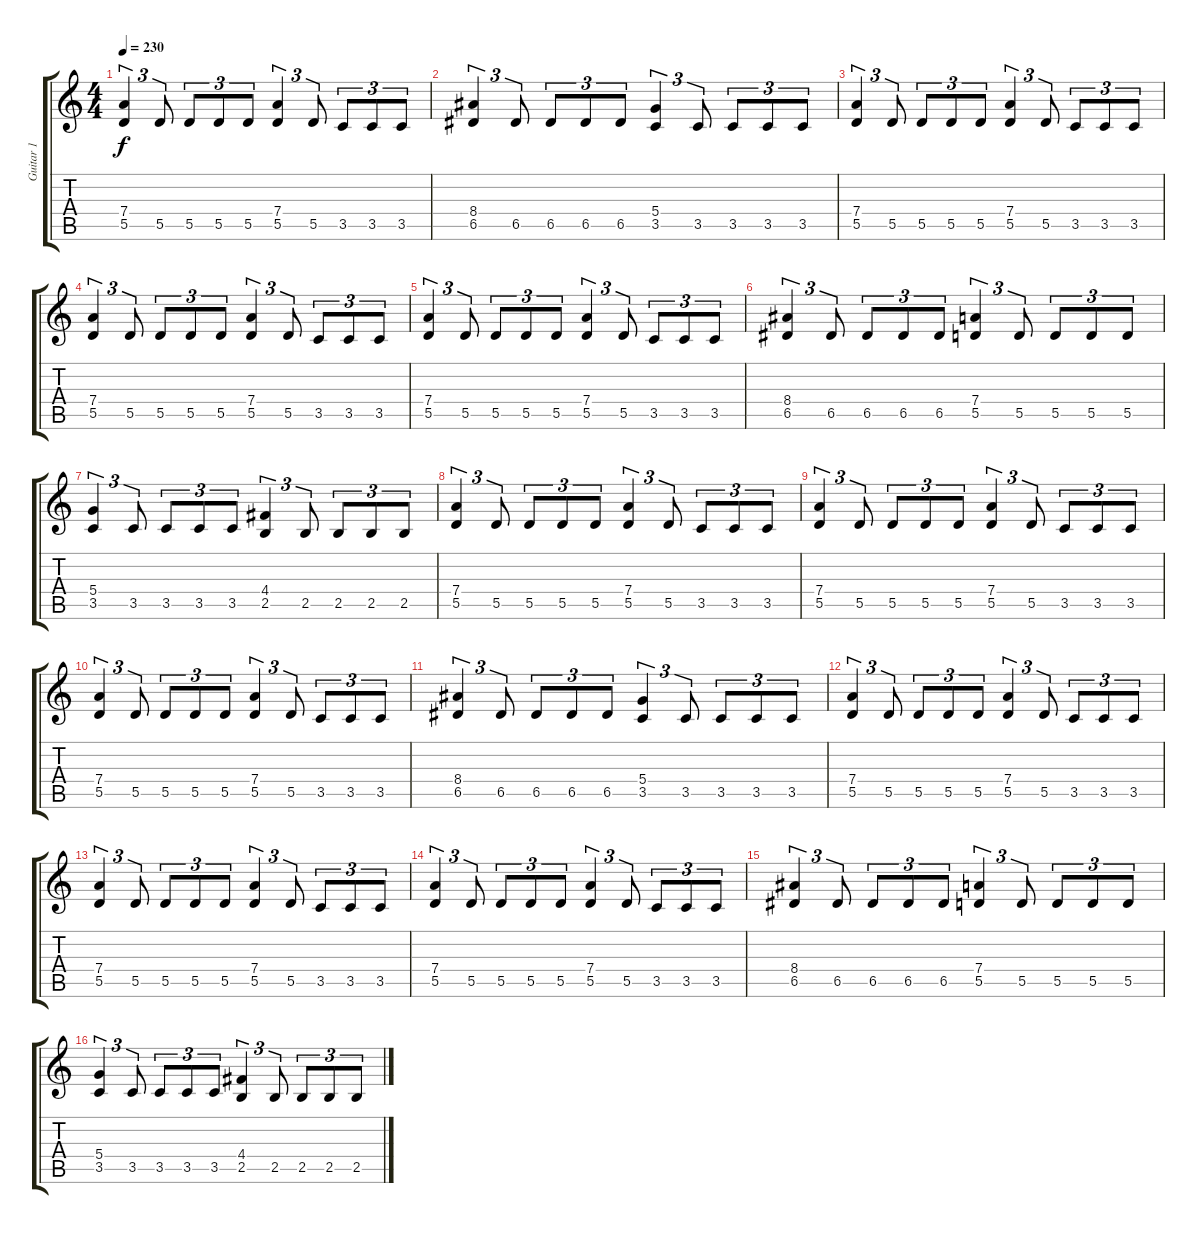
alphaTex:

\track ("Guitar 1" "Guitar 1") {instrument distortionguitar}
\staff {score tabs}
\tuning (E4 B3 G3 D3 A2 E2) {hide}
\ts (4 4)
\tempo 230
\clef g2
\ks c
(7.4 5.5).4{tu (3 2) dy f} 5.5.8{tu (3 2)} 5.5.8{tu (3 2)} 5.5.8{tu (3 2)} 5.5.8{tu (3 2)} (7.4 5.5).4{tu (3 2)} 5.5.8{tu (3 2)} 3.5.8{tu (3 2)} 3.5.8{tu (3 2)} 3.5.8{tu (3 2)} |
(8.4 6.5).4{tu (3 2)} 6.5.8{tu (3 2)} 6.5.8{tu (3 2)} 6.5.8{tu (3 2)} 6.5.8{tu (3 2)} (5.4 3.5).4{tu (3 2)} 3.5.8{tu (3 2)} 3.5.8{tu (3 2)} 3.5.8{tu (3 2)} 3.5.8{tu (3 2)} |
(7.4 5.5).4{tu (3 2)} 5.5.8{tu (3 2)} 5.5.8{tu (3 2)} 5.5.8{tu (3 2)} 5.5.8{tu (3 2)} (7.4 5.5).4{tu (3 2)} 5.5.8{tu (3 2)} 3.5.8{tu (3 2)} 3.5.8{tu (3 2)} 3.5.8{tu (3 2)} |
(7.4 5.5).4{tu (3 2)} 5.5.8{tu (3 2)} 5.5.8{tu (3 2)} 5.5.8{tu (3 2)} 5.5.8{tu (3 2)} (7.4 5.5).4{tu (3 2)} 5.5.8{tu (3 2)} 3.5.8{tu (3 2)} 3.5.8{tu (3 2)} 3.5.8{tu (3 2)} |
(7.4 5.5).4{tu (3 2)} 5.5.8{tu (3 2)} 5.5.8{tu (3 2)} 5.5.8{tu (3 2)} 5.5.8{tu (3 2)} (7.4 5.5).4{tu (3 2)} 5.5.8{tu (3 2)} 3.5.8{tu (3 2)} 3.5.8{tu (3 2)} 3.5.8{tu (3 2)} |
(8.4 6.5).4{tu (3 2)} 6.5.8{tu (3 2)} 6.5.8{tu (3 2)} 6.5.8{tu (3 2)} 6.5.8{tu (3 2)} (7.4 5.5).4{tu (3 2)} 5.5.8{tu (3 2)} 5.5.8{tu (3 2)} 5.5.8{tu (3 2)} 5.5.8{tu (3 2)} |
(5.4 3.5).4{tu (3 2)} 3.5.8{tu (3 2)} 3.5.8{tu (3 2)} 3.5.8{tu (3 2)} 3.5.8{tu (3 2)} (4.4 2.5).4{tu (3 2)} 2.5.8{tu (3 2)} 2.5.8{tu (3 2)} 2.5.8{tu (3 2)} 2.5.8{tu (3 2)} |
(7.4 5.5).4{tu (3 2)} 5.5.8{tu (3 2)} 5.5.8{tu (3 2)} 5.5.8{tu (3 2)} 5.5.8{tu (3 2)} (7.4 5.5).4{tu (3 2)} 5.5.8{tu (3 2)} 3.5.8{tu (3 2)} 3.5.8{tu (3 2)} 3.5.8{tu (3 2)} |
(7.4 5.5).4{tu (3 2)} 5.5.8{tu (3 2)} 5.5.8{tu (3 2)} 5.5.8{tu (3 2)} 5.5.8{tu (3 2)} (7.4 5.5).4{tu (3 2)} 5.5.8{tu (3 2)} 3.5.8{tu (3 2)} 3.5.8{tu (3 2)} 3.5.8{tu (3 2)} |
(7.4 5.5).4{tu (3 2)} 5.5.8{tu (3 2)} 5.5.8{tu (3 2)} 5.5.8{tu (3 2)} 5.5.8{tu (3 2)} (7.4 5.5).4{tu (3 2)} 5.5.8{tu (3 2)} 3.5.8{tu (3 2)} 3.5.8{tu (3 2)} 3.5.8{tu (3 2)} |
(8.4 6.5).4{tu (3 2)} 6.5.8{tu (3 2)} 6.5.8{tu (3 2)} 6.5.8{tu (3 2)} 6.5.8{tu (3 2)} (5.4 3.5).4{tu (3 2)} 3.5.8{tu (3 2)} 3.5.8{tu (3 2)} 3.5.8{tu (3 2)} 3.5.8{tu (3 2)} |
(7.4 5.5).4{tu (3 2)} 5.5.8{tu (3 2)} 5.5.8{tu (3 2)} 5.5.8{tu (3 2)} 5.5.8{tu (3 2)} (7.4 5.5).4{tu (3 2)} 5.5.8{tu (3 2)} 3.5.8{tu (3 2)} 3.5.8{tu (3 2)} 3.5.8{tu (3 2)} |
(7.4 5.5).4{tu (3 2)} 5.5.8{tu (3 2)} 5.5.8{tu (3 2)} 5.5.8{tu (3 2)} 5.5.8{tu (3 2)} (7.4 5.5).4{tu (3 2)} 5.5.8{tu (3 2)} 3.5.8{tu (3 2)} 3.5.8{tu (3 2)} 3.5.8{tu (3 2)} |
(7.4 5.5).4{tu (3 2)} 5.5.8{tu (3 2)} 5.5.8{tu (3 2)} 5.5.8{tu (3 2)} 5.5.8{tu (3 2)} (7.4 5.5).4{tu (3 2)} 5.5.8{tu (3 2)} 3.5.8{tu (3 2)} 3.5.8{tu (3 2)} 3.5.8{tu (3 2)} |
(8.4 6.5).4{tu (3 2)} 6.5.8{tu (3 2)} 6.5.8{tu (3 2)} 6.5.8{tu (3 2)} 6.5.8{tu (3 2)} (7.4 5.5).4{tu (3 2)} 5.5.8{tu (3 2)} 5.5.8{tu (3 2)} 5.5.8{tu (3 2)} 5.5.8{tu (3 2)} |
(5.4 3.5).4{tu (3 2)} 3.5.8{tu (3 2)} 3.5.8{tu (3 2)} 3.5.8{tu (3 2)} 3.5.8{tu (3 2)} (4.4 2.5).4{tu (3 2)} 2.5.8{tu (3 2)} 2.5.8{tu (3 2)} 2.5.8{tu (3 2)} 2.5.8{tu (3 2)}
